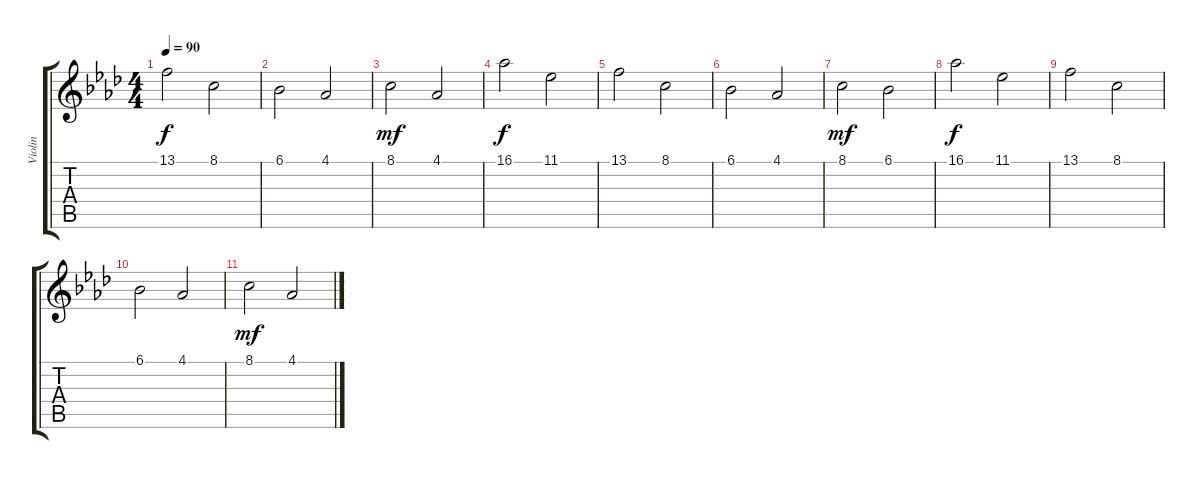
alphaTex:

\track ("Violin" "Violin") {instrument stringensemble1}
\staff {score tabs}
\tuning (E4 B3 G3 D3 A2 E2) {hide}
\ts (4 4)
\tempo 90
\clef g2
\ks ab
13.1.2{dy f} 8.1.2 |
6.1.2 4.1.2 |
8.1.2{dy mf} 4.1.2 |
16.1.2{dy f} 11.1.2 |
13.1.2 8.1.2 |
6.1.2 4.1.2 |
8.1.2{dy mf} 6.1.2 |
16.1.2{dy f} 11.1.2 |
13.1.2 8.1.2 |
6.1.2 4.1.2 |
8.1.2{dy mf} 4.1.2
